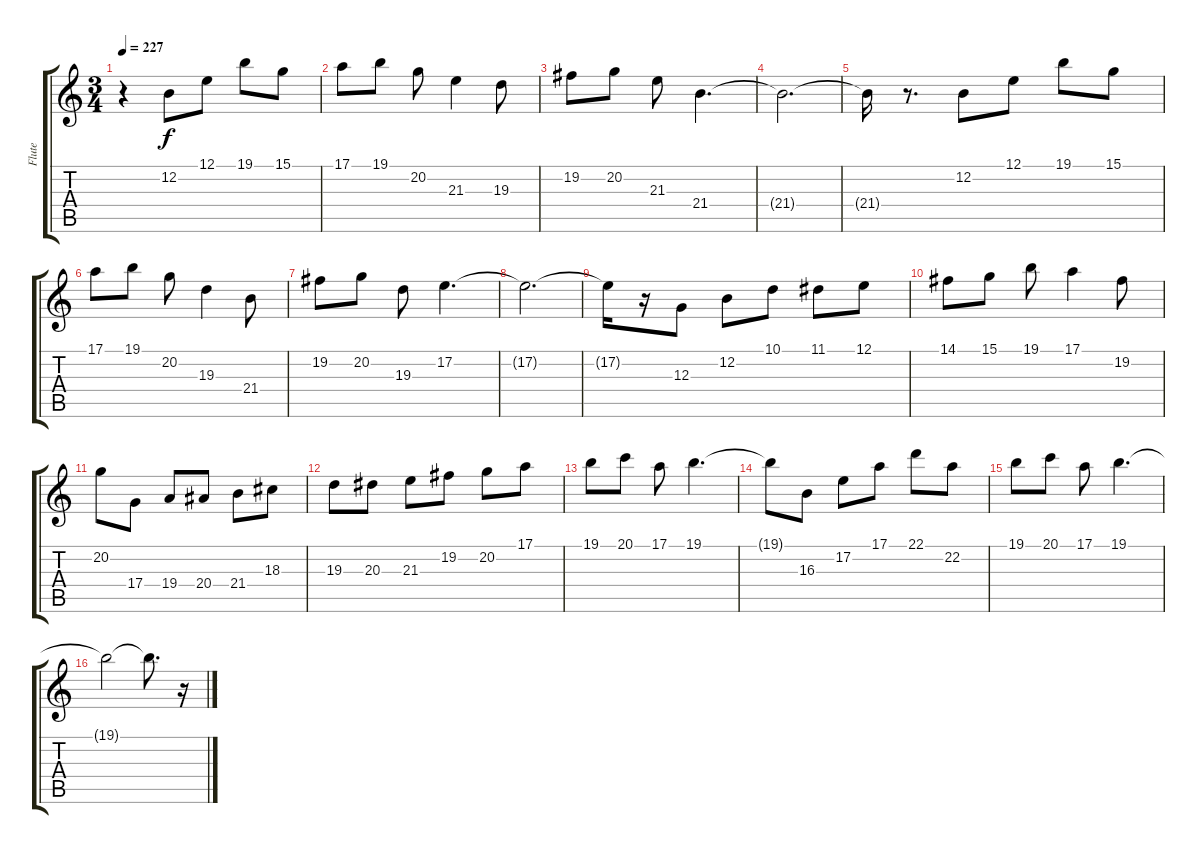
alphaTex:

\track ("Flute" "Flute") {instrument flute}
\staff {score tabs}
\tuning (E4 B3 G3 D3 A2 E2) {hide}
\ts (3 4)
\tempo 227
\clef g2
\ks c
r.4{dy ff} 12.2.8{dy f} 12.1.8 19.1.8 15.1.8 |
17.1.8 19.1.8 20.2.8 21.3.4 19.3.8 |
19.2.8 20.2.8 21.3.8 21.4.4{d} |
21.4{t}.2{d} |
21.4{t}.16 r.8{d} 12.2.8 12.1.8 19.1.8 15.1.8 |
17.1.8 19.1.8 20.2.8 19.3.4 21.4.8 |
19.2.8 20.2.8 19.3.8 17.2.4{d} |
17.2{t}.2{d} |
17.2{t}.16 r.16 12.3.8 12.2.8 10.1.8 11.1.8 12.1.8 |
14.1.8 15.1.8 19.1.8 17.1.4 19.2.8 |
20.2.8 17.4.8 19.4.8 20.4.8 21.4.8 18.3.8 |
19.3.8 20.3.8 21.3.8 19.2.8 20.2.8 17.1.8 |
19.1.8 20.1.8 17.1.8 19.1.4{d} |
19.1{t}.8 16.3.8 17.2.8 17.1.8 22.1.8 22.2.8 |
19.1.8 20.1.8 17.1.8 19.1.4{d} |
19.1{t}.2 19.1{t}.8{d} r.16
